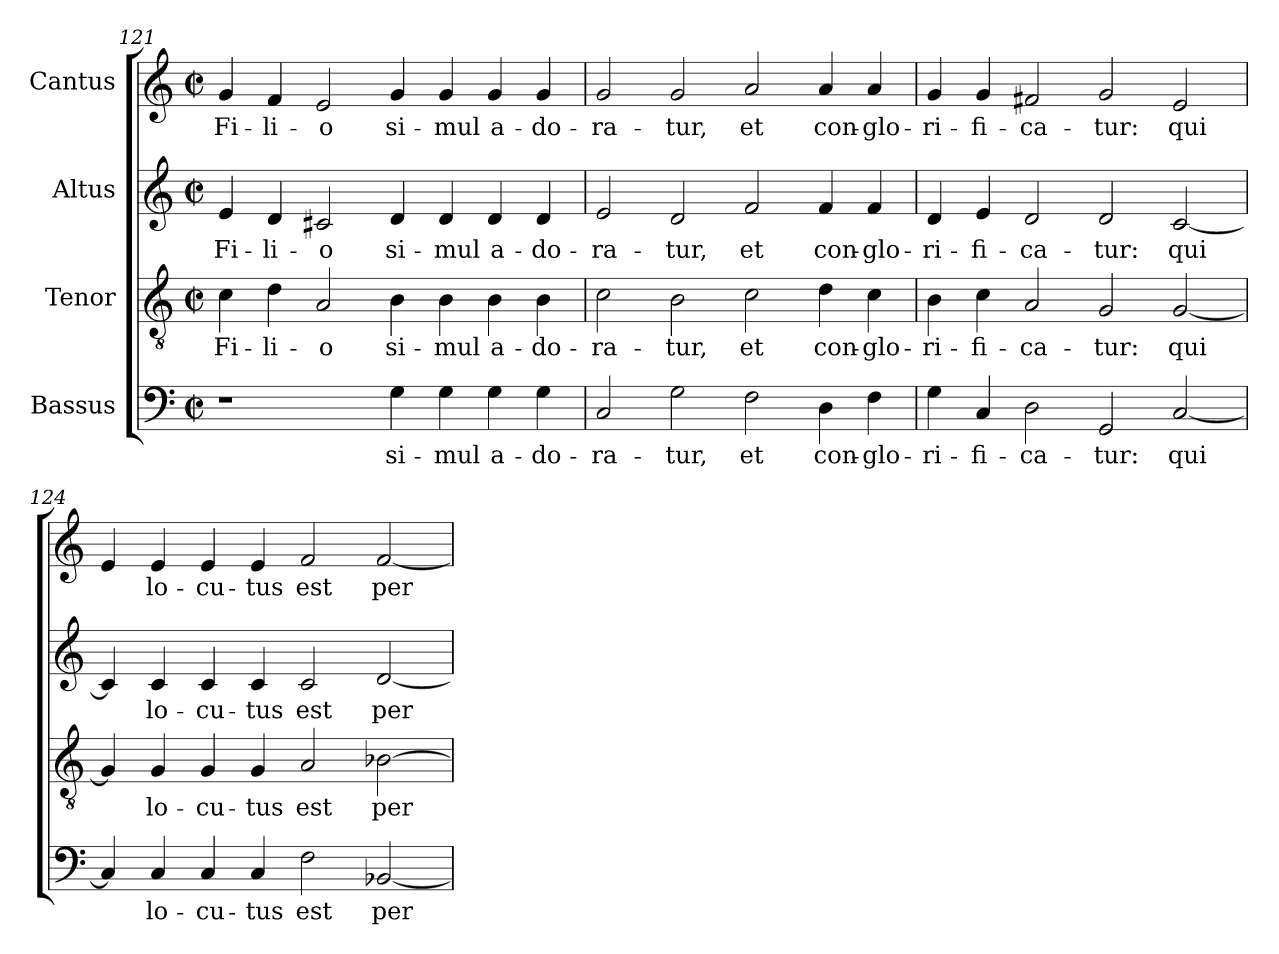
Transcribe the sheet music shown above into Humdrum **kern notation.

**kern	**text	**kern	**text	**kern	**text	**kern	**text
*part4	*part4	*part3	*part3	*part2	*part2	*part1	*part1
*staff4	*staff4	*staff3	*staff3	*staff2	*staff2	*staff1	*staff1
*I"Bassus	*	*I"Tenor	*	*I"Altus	*	*I"Cantus	*
*clefF4	*	*clefGv2	*	*clefG2	*	*clefG2	*
*k[]	*	*k[]	*	*k[]	*	*k[]	*
*C:	*	*C:	*	*C:	*	*C:	*
*M2/2	*	*M2/2	*	*M2/2	*	*M2/2	*
*met(c|)	*	*met(c|)	*	*met(c|)	*	*met(c|)	*
=121	=121	=121	=121	=121	=121	=121	=121
!	!	!	!LO:LY:b	!	!LO:LY:b:cj	!	!LO:LY:b:cj
1r	.	4c\	Fi-	4e/	Fi-	4g/	Fi-
!	!	!	!LO:LY:b	!	!LO:LY:b:cj	!	!LO:LY:b:cj
.	.	4d\	-li-	4d/	-li-	4f/	-li-
!	!	!	!LO:LY:b	!	!LO:LY:b:cj	!	!LO:LY:b:cj
.	.	2A/	-o	2c#X/	-o	2e/	-o
!	!LO:LY:b:cj	!	!LO:LY:b	!	!LO:LY:b:cj	!	!LO:LY:b:cj
4G\	si-	4B\	si-	4d/	si-	4g/	si-
!	!LO:LY:b:cj	!	!LO:LY:b	!	!LO:LY:b:cj	!	!LO:LY:b:cj
4G\	-mul	4B\	-mul	4d/	-mul	4g/	-mul
!	!LO:LY:b:cj	!	!LO:LY:b	!	!LO:LY:b:cj	!	!LO:LY:b:cj
4G\	a-	4B\	a-	4d/	a-	4g/	a-
!	!LO:LY:b:cj	!	!LO:LY:b	!	!LO:LY:b:cj	!	!LO:LY:b:cj
4G\	-do-	4B\	-do-	4d/	-do-	4g/	-do-
=122	=122	=122	=122	=122	=122	=122	=122
!	!LO:LY:b:cj	!	!LO:LY:b	!	!LO:LY:b:cj	!	!LO:LY:b:cj
2C/	-ra-	2c\	-ra-	2e/	-ra-	2g/	-ra-
!	!LO:LY:b:cj	!	!LO:LY:b	!	!LO:LY:b:cj	!	!LO:LY:b:cj
2G\	-tur,	2B\	-tur,	2d/	-tur,	2g/	-tur,
!	!LO:LY:b:cj	!	!LO:LY:b	!	!LO:LY:b:cj	!	!LO:LY:b:cj
2F\	et	2c\	et	2f/	et	2a/	et
!	!LO:LY:b:cj	!	!LO:LY:b	!	!LO:LY:b:cj	!	!LO:LY:b:cj
4D\	con-	4d\	con-	4f/	con-	4a/	con-
!	!LO:LY:b:cj	!	!LO:LY:b	!	!LO:LY:b:cj	!	!LO:LY:b:cj
4F\	-glo-	4c\	-glo-	4f/	-glo-	4a/	-glo-
=123	=123	=123	=123	=123	=123	=123	=123
!	!LO:LY:b:cj	!	!LO:LY:b	!	!LO:LY:b:cj	!	!LO:LY:b:cj
4G\	-ri-	4B\	-ri-	4d/	-ri-	4g/	-ri-
!	!LO:LY:b:cj	!	!LO:LY:b	!	!LO:LY:b:cj	!	!LO:LY:b:cj
4C/	-fi-	4c\	-fi-	4e/	-fi-	4g/	-fi-
!	!LO:LY:b:cj	!	!LO:LY:b	!	!LO:LY:b:cj	!	!LO:LY:b:cj
2D\	-ca-	2A/	-ca-	2d/	-ca-	2f#X/	-ca-
!	!LO:LY:b:cj	!	!LO:LY:b	!	!LO:LY:b:cj	!	!LO:LY:b:cj
2GG/	-tur:	2G/	-tur:	2d/	-tur:	2g/	-tur:
!	!LO:LY:b:cj	!	!LO:LY:b	!	!LO:LY:b:cj	!	!LO:LY:b:cj
[<2C/	qui	[<2G/	qui	[<2c/	qui	2e/	qui
!!LO:LB:g=z
=124	=124	=124	=124	=124	=124	=124	=124
!	!LO:LY:b:cj	!	!LO:LY:b	!	!LO:LY:b:cj	!	!LO:LY:b:cj
4C/]	.	4G/]	.	4c/]	.	4e/	.
!	!LO:LY:b:cj	!	!LO:LY:b	!	!LO:LY:b:cj	!	!LO:LY:b:cj
4C/	lo-	4G/	lo-	4c/	lo-	4e/	lo-
!	!LO:LY:b:cj	!	!LO:LY:b	!	!LO:LY:b:cj	!	!LO:LY:b:cj
4C/	-cu-	4G/	-cu-	4c/	-cu-	4e/	-cu-
!	!LO:LY:b:cj	!	!LO:LY:b	!	!LO:LY:b:cj	!	!LO:LY:b:cj
4C/	-tus	4G/	-tus	4c/	-tus	4e/	-tus
!	!LO:LY:b:cj	!	!LO:LY:b	!	!LO:LY:b:cj	!	!LO:LY:b:cj
2F\	est	2A/	est	2c/	est	2f/	est
!	!LO:LY:b:cj	!	!LO:LY:b	!	!LO:LY:b:cj	!	!LO:LY:b:cj
[<2BB-X/	per	[>2B-X\	per	[<2d/	per	[<2f/	per
=	=	=	=	=	=	=	=
*-	*-	*-	*-	*-	*-	*-	*-
